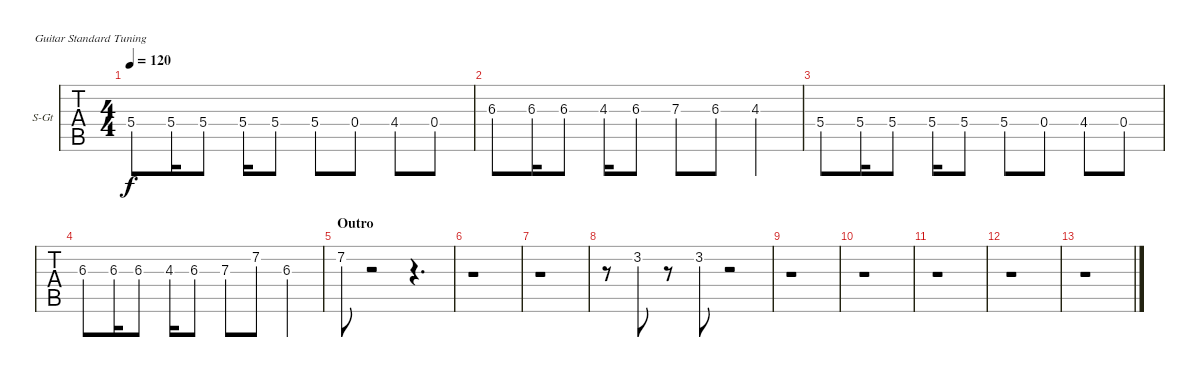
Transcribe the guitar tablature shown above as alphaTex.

\defaultSystemsLayout 4
\bracketExtendMode groupsimilarinstruments
\firstSystemTrackNameOrientation horizontal
\otherSystemsTrackNameOrientation horizontal
\track ("Voice" "S-Gt") {instrument acousticguitarsteel}
\staff {tabs}
\tuning (E4 B3 G3 D3 A2 E2)
\ts (4 4)
\tempo 120
\clef g2
\ks c
5.4.8{dy f} 5.4.16 5.4.8 5.4.16 5.4.8 5.4.8 0.4.8 4.4.8 0.4.8 |
6.3.8 6.3.16 6.3.8 4.3.16 6.3.8 7.3.8 6.3.8 4.3.4 |
5.4.8 5.4.16 5.4.8 5.4.16 5.4.8 5.4.8 0.4.8 4.4.8 0.4.8 |
6.3.8 6.3.16 6.3.8 4.3.16 6.3.8 7.3.8 7.2.8 6.3.4 |
\section ("" "Outro")
7.2.8 r.2 r.4{d} |
r.1 |
r.1 |
r.8 3.2.8 r.8 3.2.8 r.2 |
r.1 |
r.1 |
r.1 |
r.1 |
r.1
